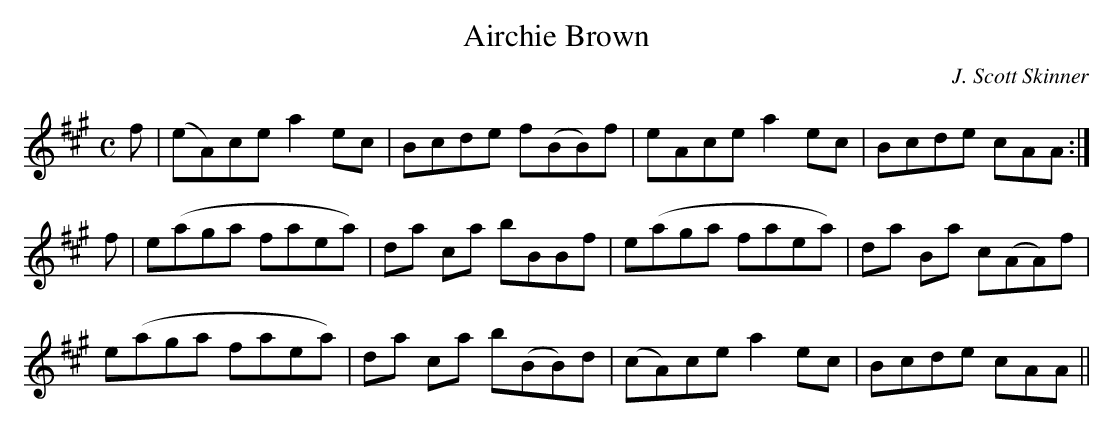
X:1
T:Airchie Brown
C:J. Scott Skinner
M:C
L:1/8
K:A
f|(eA)ce a2 ec|Bcde f(BB)f|eAce a2 ec|Bcde cAA:|
f|e(aga faea)|da ca bBBf|e(aga faea)|da Ba c(AA)f|
e(aga faea)|da ca b(BB)d|(cA)ce a2 ec|Bcde cAA||
